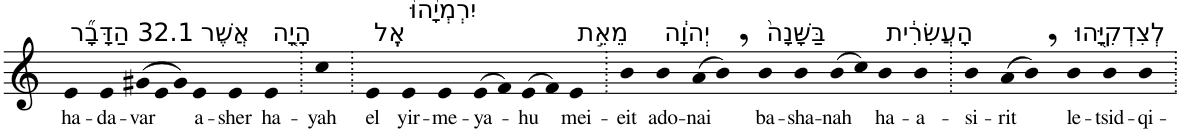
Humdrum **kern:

**kern	**text
*part1	*part1
*staff1	*staff1
*I"Piano	*
*I'Pno	*
*clefG2	*
*k[]	*
=1	=1
!LO:TX:a:t=32.1 הַדָּבָ֞ר	!
!	!LO:LY:b
4e	ha-
!	!LO:LY:b
4e	-da-
*Xtuplet	*
!	!LO:LY:b
(>12g#X	-var
12e	.
12g#)	.
!LO:TX:a:t=אֲשֶׁר	!
!	!LO:LY:b
4e	a-
!	!LO:LY:b
4e	-sher
!LO:TX:a:t=הָיָ֤ה	!
!	!LO:LY:b
4e	ha-
=2.	=2.
!	!LO:LY:b
4cc	-yah
=3.	=3.
!LO:TX:a:t=אֶֽל	!
!	!LO:LY:b
4e	el
!LO:TX:a:t=יִרְמְיָ֙הוּ֙	!
!	!LO:LY:b
4e	yir-
!	!LO:LY:b
4e	-me-
!	!LO:LY:b
(>8e	-ya-
8f)	.
!	!LO:LY:b
(>8e	-hu
8f)	.
!LO:TX:a:t=מֵאֵ֣ת	!
!	!LO:LY:b
4e	mei-
=4.	=4.
!	!LO:LY:b
4b	-eit
!LO:TX:a:t=יְהוָ֔ה	!
!	!LO:LY:b
4b	ado-
!	!LO:LY:b
(>8a	-nai
8b,)	.
!LO:TX:a:t=בַּשָּׁנָה֙	!
!	!LO:LY:b
4b	ba-
!	!LO:LY:b
4b	-sha-
!	!LO:LY:b
(>8b	-nah
8cc)	.
!LO:TX:a:t=הָעֲשִׂרִ֔ית	!
!	!LO:LY:b
4b	ha-
!	!LO:LY:b
4b	-a-
=5.	=5.
!	!LO:LY:b
4b	-si-
!	!LO:LY:b
(>8a	-rit
8b,)	.
!LO:TX:a:t=לְצִדְקִיָּ֖הוּ	!
!	!LO:LY:b
4b	le-
!	!LO:LY:b
4b	-tsid-
!	!LO:LY:b
4b	-qi-
=.	=.
*-	*-
